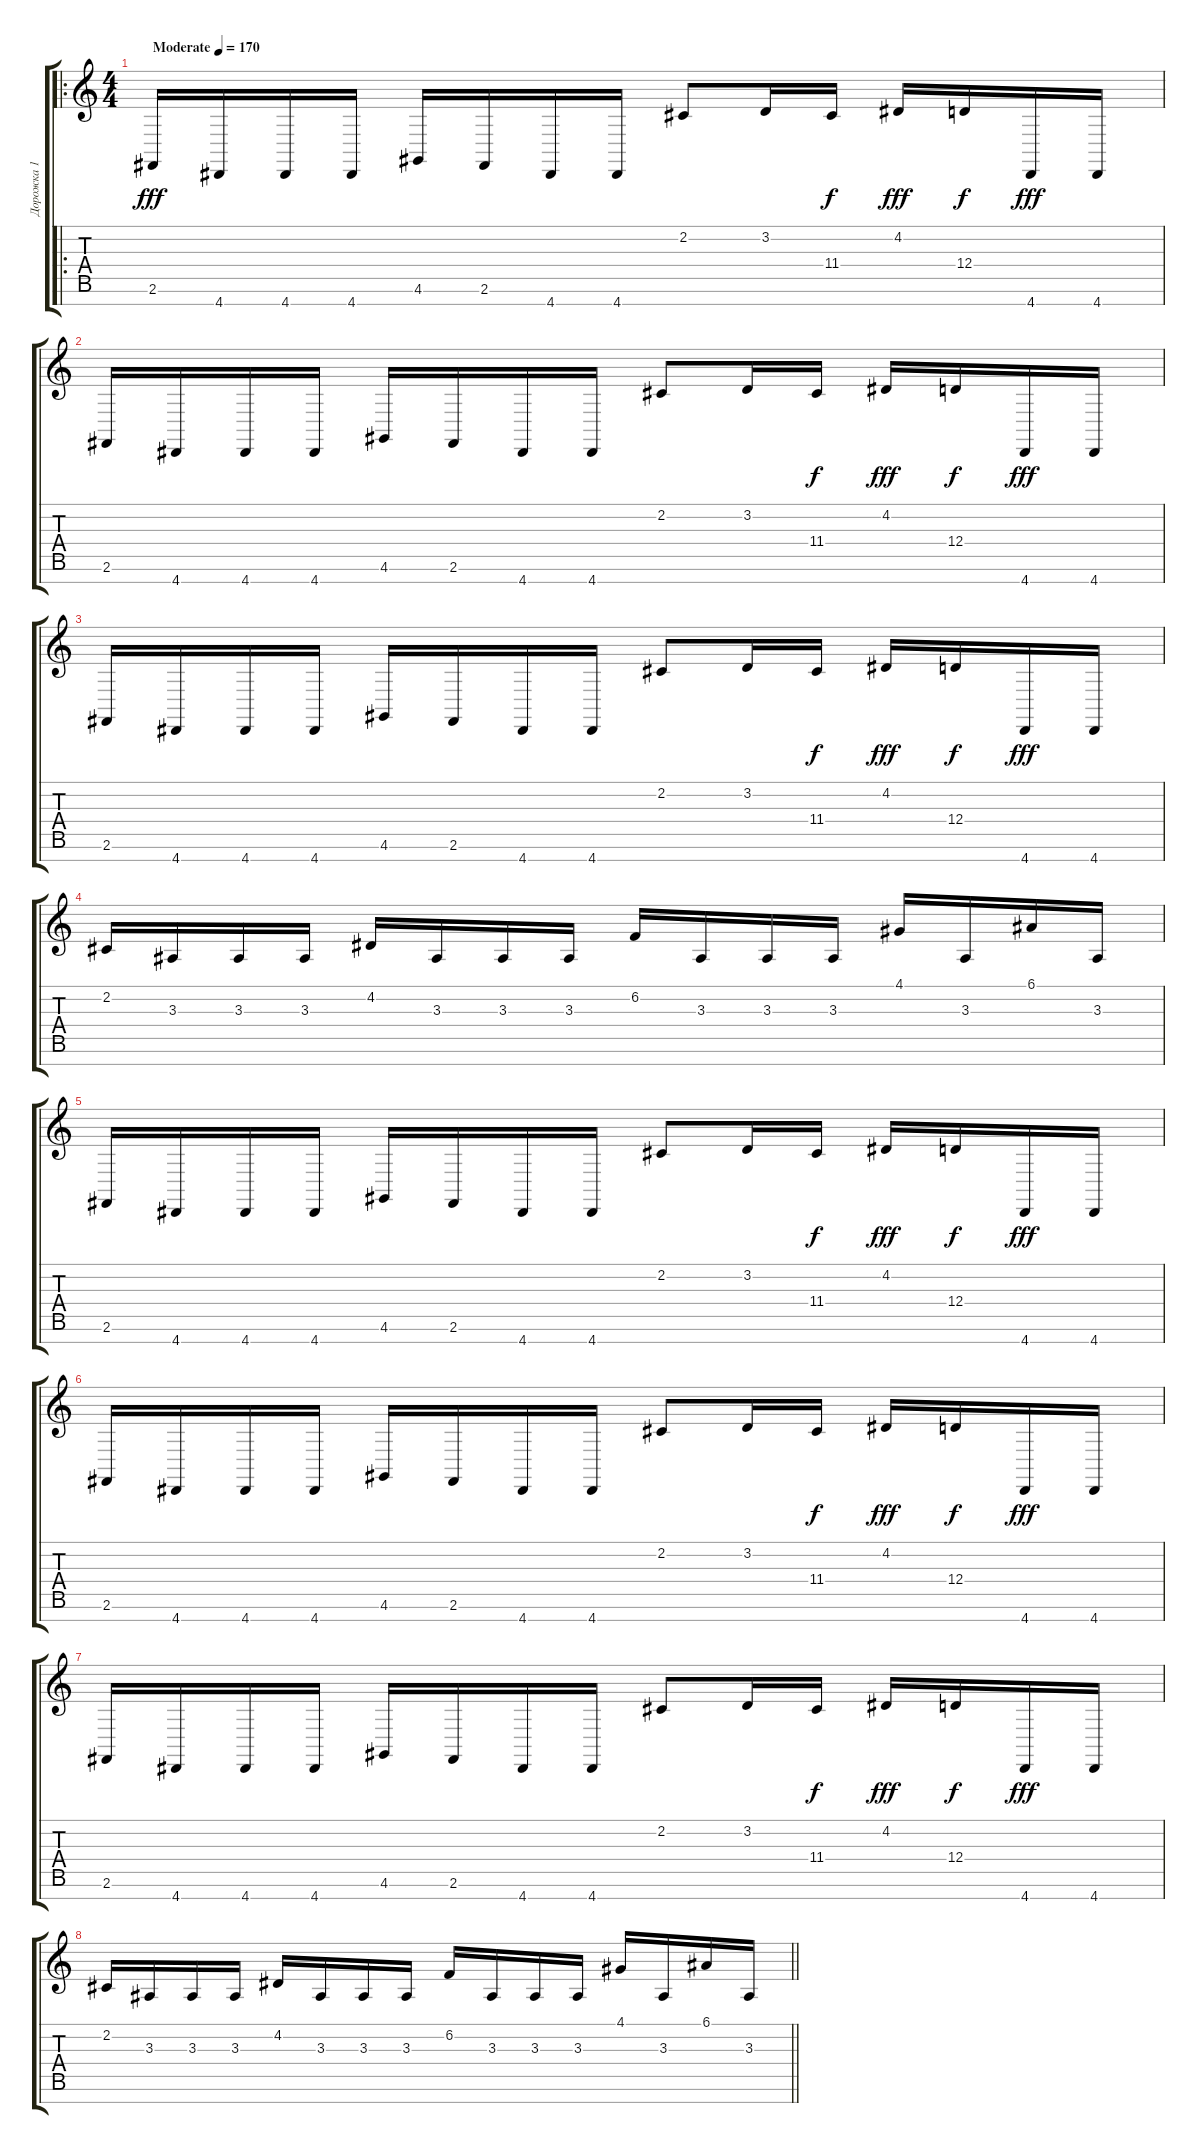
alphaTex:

\track ("Дорожка 1" "Дорожка 1") {instrument lead1square}
\staff {score tabs}
\tuning (E4 B3 G3 D3 A2 E2 B1) {hide}
\ro
\ts (4 4)
\tempo (170 "Moderate")
\clef g2
\ks c
2.6.16{dy fff instrument lead1square} 4.7.16 4.7.16 4.7.16 4.6.16 2.6.16 4.7.16 4.7.16 2.2.8 3.2.16 11.4.16{dy f} 4.2.16{dy fff} 12.4.16{dy f} 4.7.16{dy fff} 4.7.16 |
2.6.16 4.7.16 4.7.16 4.7.16 4.6.16 2.6.16 4.7.16 4.7.16 2.2.8 3.2.16 11.4.16{dy f} 4.2.16{dy fff} 12.4.16{dy f} 4.7.16{dy fff} 4.7.16 |
2.6.16 4.7.16 4.7.16 4.7.16 4.6.16 2.6.16 4.7.16 4.7.16 2.2.8 3.2.16 11.4.16{dy f} 4.2.16{dy fff} 12.4.16{dy f} 4.7.16{dy fff} 4.7.16 |
2.2.16 3.3.16 3.3.16 3.3.16 4.2.16 3.3.16 3.3.16 3.3.16 6.2.16 3.3.16 3.3.16 3.3.16 4.1.16 3.3.16 6.1.16 3.3.16 |
2.6.16 4.7.16 4.7.16 4.7.16 4.6.16 2.6.16 4.7.16 4.7.16 2.2.8 3.2.16 11.4.16{dy f} 4.2.16{dy fff} 12.4.16{dy f} 4.7.16{dy fff} 4.7.16 |
2.6.16 4.7.16 4.7.16 4.7.16 4.6.16 2.6.16 4.7.16 4.7.16 2.2.8 3.2.16 11.4.16{dy f} 4.2.16{dy fff} 12.4.16{dy f} 4.7.16{dy fff} 4.7.16 |
2.6.16 4.7.16 4.7.16 4.7.16 4.6.16 2.6.16 4.7.16 4.7.16 2.2.8 3.2.16 11.4.16{dy f} 4.2.16{dy fff} 12.4.16{dy f} 4.7.16{dy fff} 4.7.16 |
\barLineRight lightlight
2.2.16 3.3.16 3.3.16 3.3.16 4.2.16 3.3.16 3.3.16 3.3.16 6.2.16 3.3.16 3.3.16 3.3.16 4.1.16 3.3.16 6.1.16 3.3.16
